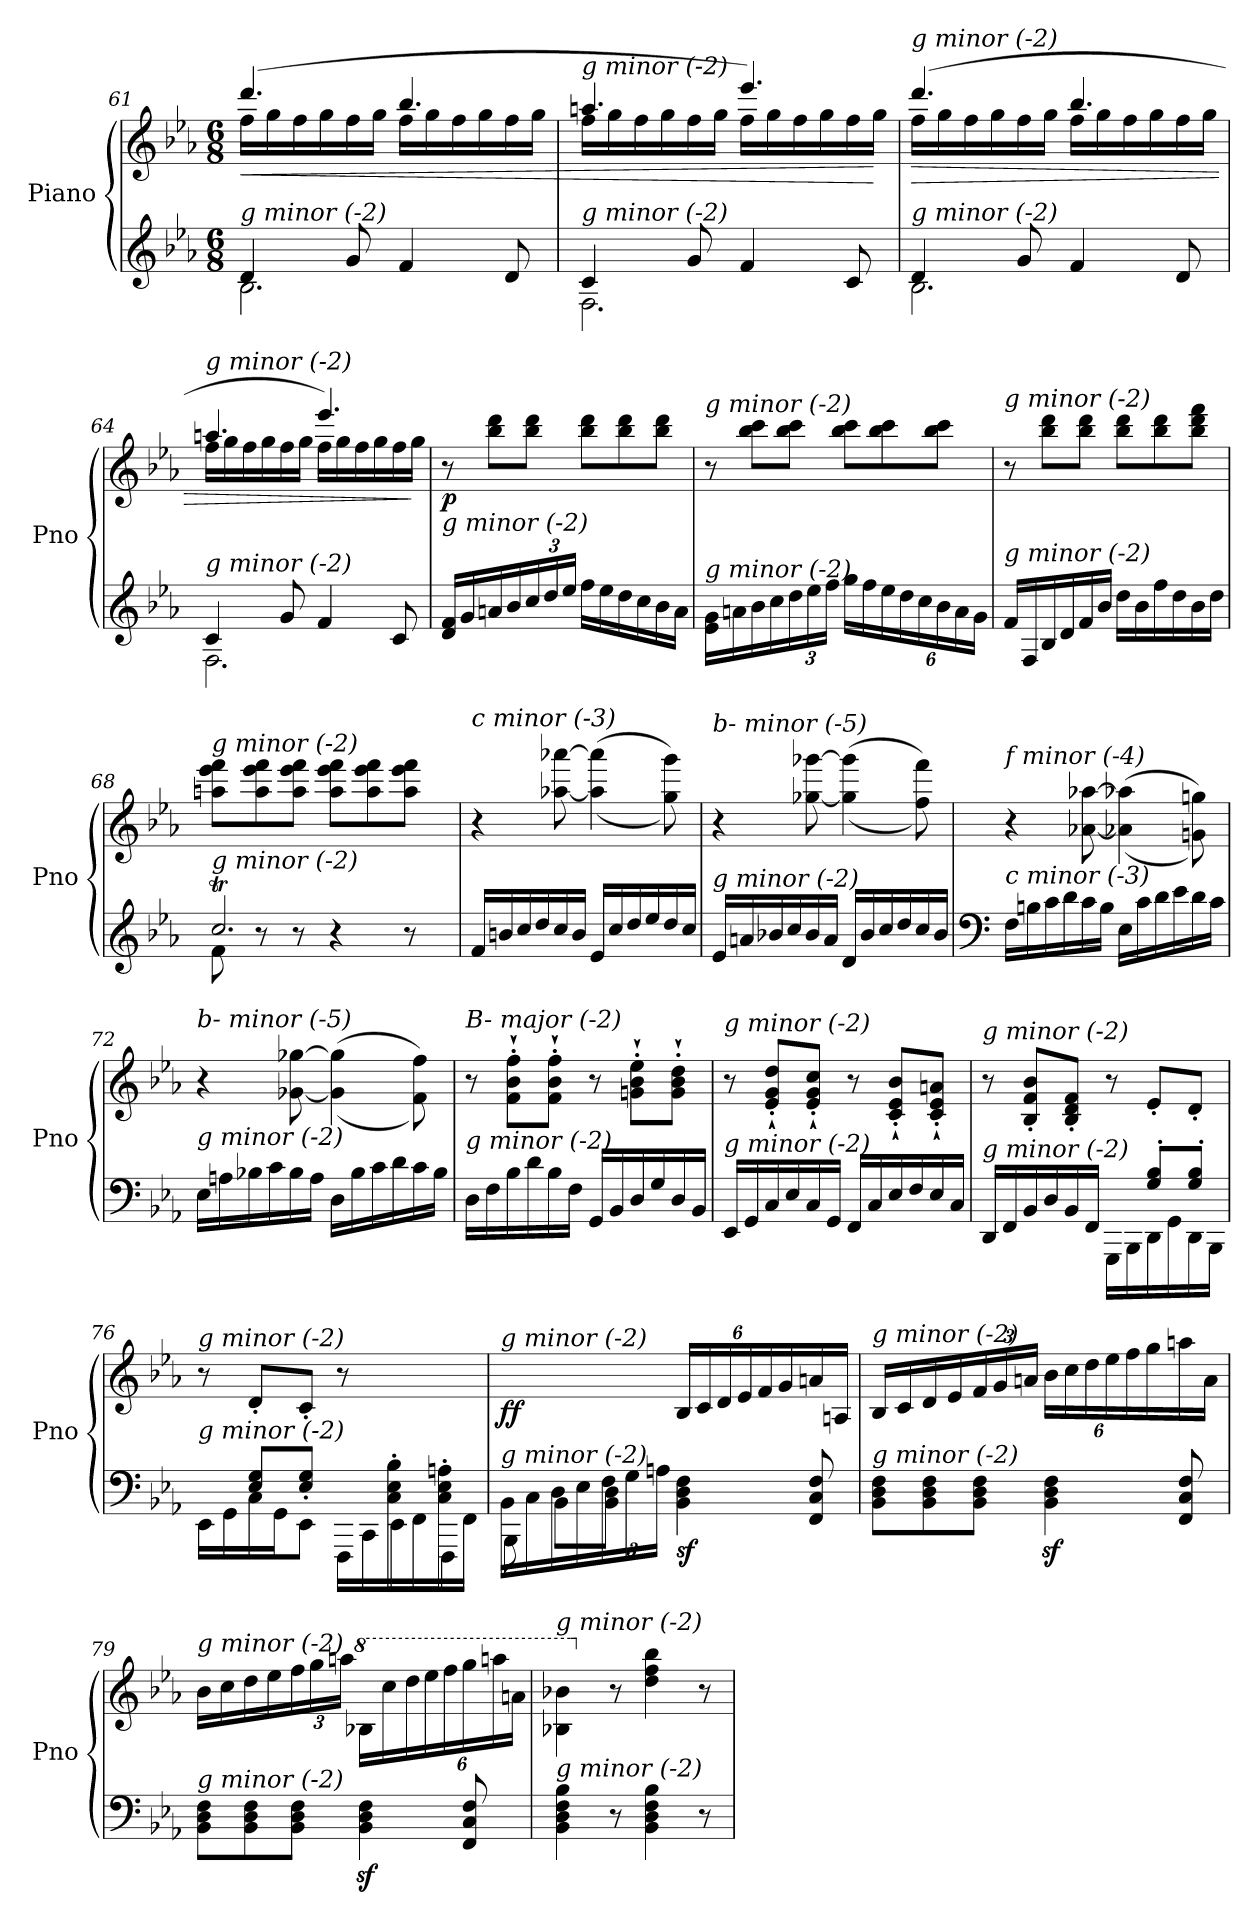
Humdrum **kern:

**kern	**kern	**dynam
*part1	*part1	*part1
*staff2	*staff1	*staff1/2
*I"Piano	*	*
*I'Pno	*	*
*clefG2	*clefG2	*
*k[b-e-a-]	*k[b-e-a-]	*
*M6/8	*M6/8	*
=61	=61	=61
*^	*	*
!	!	!LO:TX:i:t=g minor (-2)	!
!LO:TX:i:t=g minor (-2)	!	!	!
!	!	!	!LO:HP:b
*	*	*^	*
4d/	2.B-\	(4.ddd/	16ff\LL	<
.	.	.	16gg\	.
.	.	.	16ff\	.
.	.	.	16gg\	.
8g/	.	.	16ff\	.
.	.	.	16gg\JJ	.
4f/	.	4.bb-/	16ff\LL	.
.	.	.	16gg\	.
.	.	.	16ff\	.
.	.	.	16gg\	.
8d/	.	.	16ff\	.
.	.	.	16gg\JJ	.
=62	=62	=62	=62	=62
!	!	!LO:TX:i:t=g minor (-2)	!	!
!LO:TX:i:t=g minor (-2)	!	!	!	!
4c/	2.F\	4.aan/	16ff\LL	.
.	.	.	16gg\	.
.	.	.	16ff\	.
.	.	.	16gg\	.
8g/	.	.	16ff\	.
.	.	.	16gg\JJ	.
4f/	.	4.eee-/)	16ff\LL	.
.	.	.	16gg\	.
.	.	.	16ff\	.
.	.	.	16gg\	.
8c/	.	.	16ff\	.
.	.	.	16gg\JJ	[
!!LO:LB:g=z	!!
=63	=63	=63	=63	=63
!	!	!LO:TX:i:t=g minor (-2)	!	!
!LO:TX:i:t=g minor (-2)	!	!	!	!
!	!	!	!	!LO:HP:b
4d/	2.B-\	(4.ddd/	16ff\LL	>
.	.	.	16gg\	.
.	.	.	16ff\	.
.	.	.	16gg\	.
8g/	.	.	16ff\	.
.	.	.	16gg\JJ	.
4f/	.	4.bb-/	16ff\LL	.
.	.	.	16gg\	.
.	.	.	16ff\	.
.	.	.	16gg\	.
8d/	.	.	16ff\	.
.	.	.	16gg\JJ	.
!!LO:LB:g=z	!!
=64	=64	=64	=64	=64
!	!	!LO:TX:i:t=g minor (-2)	!	!
!LO:TX:i:t=g minor (-2)	!	!	!	!
4c/	2.F\	4.aan/	16ff\LL	.
.	.	.	16gg\	.
.	.	.	16ff\	.
.	.	.	16gg\	.
8g/	.	.	16ff\	.
.	.	.	16gg\JJ	.
4f/	.	4.eee-/)	16ff\LL	.
.	.	.	16gg\	.
.	.	.	16ff\	.
.	.	.	16gg\	.
8c/	.	.	16ff\	.
.	.	.	16gg\JJ	]
*v	*v	*	*	*
=65	=65	=65	=65
!	!LO:TX:i:t=g minor (-2)	!	!
!LO:TX:i:t=g minor (-2)	!	!	!
!	!	!	!LO:DY:b
*	*v	*v	*
16d/ 16f/LL	8r	p
16g/	.	.
16an/	8bb-\ 8ddd\L	.
16b-/	.	.
*Xbrackettup	*	*
24cc/	8bb-\ 8ddd\J	.
24dd/	.	.
24ee-/JJ	.	.
16ff\LL	8bb-\ 8ddd\L	.
16ee-\	.	.
16dd\	8bb-\ 8ddd\	.
16cc\	.	.
16b-\	8bb-\ 8ddd\J	.
16a\JJ	.	.
=66	=66	=66
!	!LO:TX:i:t=g minor (-2)	!
!LO:TX:i:t=g minor (-2)	!	!
16e-\ 16g\LL	8r	.
16an\	.	.
16b-\	8bb-\ 8ccc\L	.
16cc\	.	.
24dd\	8bb-\ 8ccc\J	.
24ee-\	.	.
24ff\JJ	.	.
16gg\LL	8bb-\ 8ccc\L	.
16ff\	.	.
24ee-\	8bb-\ 8ccc\	.
24dd\	.	.
24cc\	.	.
24b-\	8bb-\ 8ccc\J	.
24a\	.	.
24g\JJ	.	.
!!LO:PB:g=z
=67	=67	=67
!	!LO:TX:i:t=g minor (-2)	!
!LO:TX:i:t=g minor (-2)	!	!
16f/LL	8r	.
16F/	.	.
16B-/	8bb-\ 8ddd\L	.
16d/	.	.
16f/	8bb-\ 8ddd\J	.
16b-/JJ	.	.
16dd\LL	8bb-\ 8ddd\L	.
16b-\	.	.
16ff\	8bb-\ 8ddd\	.
16dd\	.	.
16b-\	8bb-\ 8ddd\ 8fff\J	.
16dd\JJ	.	.
=68	=68	=68
*^	*^	*
*	*^	*	*	*
!	!	!	!LO:TX:i:t=g minor (-2)	!	!
!LO:TX:i:t=g minor (-2)	!	!	!	!	!
2.ccT/	8f\	16ryy	8aan\ 8eee-\ 8fff\L	16ryy	.
.	.	16ddyy	.	2ryy	.
.	8r	16ccyy	8aa\ 8eee-\ 8fff\	.	.
.	.	16ddyy	.	.	.
.	8r	16ccyy	8aa\ 8eee-\ 8fff\J	.	.
.	.	16ddyy	.	.	.
.	4r	16ccyy	8aa\ 8eee-\ 8fff\L	.	.
.	.	16ddyy	.	.	.
.	.	16ccyy	8aa\ 8eee-\ 8fff\	.	.
.	.	16ddyy	.	8.ryy	.
*	*	*Xtuplet	*	*	*
.	8r	24ccyy	8aa\ 8eee-\ 8fff\J	.	.
.	.	24b-yy	.	.	.
.	.	24ccyy	.	.	.
*	*	*	*v	*v	*
=69	=69	=69	=69	=69
!	!	!	!LO:TX:i:t=c minor (-3)	!
!LO:TX:i:t=c minor (-3)	!	!	!	!
!	!	!	!	!LO:DY:b
*v	*v	*v	*	*
16f/LL	4r	other-dynamics
16bn/	.	.
16cc/	.	.
16dd/	.	.
16cc/	[8aa-X\ [8aaa-X\	.
16b/JJ	.	.
16e-/LL	((4aa-\] 4aaa-\]	.
16cc/	.	.
16dd/	.	.
16ee-/	.	.
16dd/	8gg\ 8ggg\))	.
16cc/JJ	.	.
!!LO:LB:g=z
=70	=70	=70
!	!LO:TX:i:t=b- minor (-5)	!
!LO:TX:i:t=g minor (-2)	!	!
16e-/LL	4r	.
16an/	.	.
16b-X/	.	.
16cc/	.	.
16b-/	[8gg-X\ [8ggg-X\	.
16a/JJ	.	.
16d/LL	((4gg-\] 4ggg-\]	.
16b-/	.	.
16cc/	.	.
16dd/	.	.
16cc/	8ff\ 8fff\))	.
16b-/JJ	.	.
!!LO:LB:g=z
=71	=71	=71
*clefF4	*	*
!	!LO:TX:i:t=f minor (-4)	!
!LO:TX:i:t=c minor (-3)	!	!
16F\LL	4r	.
16Bn\	.	.
16c\	.	.
16d\	.	.
16c\	[8a-X\ [8aa-X\	.
16B\JJ	.	.
16E-\LL	((4a-X\] 4aa-X\]	.
16c\	.	.
16d\	.	.
16e-\	.	.
16d\	8gn\ 8ggn\))	.
16c\JJ	.	.
=72	=72	=72
!	!LO:TX:i:t=b- minor (-5)	!
!LO:TX:i:t=g minor (-2)	!	!
16E-\LL	4r	.
16An\	.	.
16B-X\	.	.
16c\	.	.
16B-\	[8g-X\ [8gg-X\	.
16A\JJ	.	.
16D\LL	((4g-\] 4gg-\]	.
16B-\	.	.
16c\	.	.
16d\	.	.
16c\	8f\ 8ff\))	.
16B-\JJ	.	.
=73	=73	=73
!	!LO:TX:i:t=B- major (-2)	!
!LO:TX:i:t=g minor (-2)	!	!
16D\LL	8r	.
16F\	.	.
16B-\	8f\`' 8b-\`' 8ff\`'L	.
16d\	.	.
16B-\	8f\`' 8b-\`' 8ff\`'J	.
16F\JJ	.	.
16GG/LL	8r	.
16BB-/	.	.
16D/	8gn\`' 8b-\`' 8ee-\`'L	.
16G/	.	.
16D/	8g\`' 8b-\`' 8dd\`'J	.
16BB-/JJ	.	.
!!LO:LB:g=z
=74	=74	=74
!	!LO:TX:i:t=g minor (-2)	!
!LO:TX:i:t=g minor (-2)	!	!
16EE-/LL	8r	.
16GG/	.	.
16C/	8e-/`' 8g/`' 8dd/`'L	.
16E-/	.	.
16C/	8e-/`' 8g/`' 8cc/`'J	.
16GG/JJ	.	.
16FF/LL	8r	.
16C/	.	.
16E-/	8c/`' 8e-/`' 8b-/`'L	.
16F/	.	.
16E-/	8c/`' 8e-/`' 8an/`'J	.
16C/JJ	.	.
!!LO:LB:g=z
=75	=75	=75
*^	*^	*
!	!	!LO:TX:i:t=g minor (-2)	!	!
!LO:TX:i:t=g minor (-2)	!	!	!	!
2ryy	16DD/LL	8r	2ryy	.
.	16FF/	.	.	.
.	16BB-/	8B-/' 8f/' 8b-/'L	.	.
.	16D/	.	.	.
.	16BB-/	8B-/' 8d/' 8f/'J	.	.
.	16FF/JJ	.	.	.
.	16GGG\LL	8r	.	.
.	16BBB-\	.	.	.
8G/' 8B-/'L	16DD\	8e-'/L	4ryy	.
.	16GG\	.	.	.
8G/' 8B-/'J	16DD\	8d'/J	.	.
.	16BBB-\JJ	.	.	.
=76	=76	=76	=76	=76
*	*^	*	*	*
!	!	!	!LO:TX:i:t=g minor (-2)	!	!
!LO:TX:i:t=g minor (-2)	!	!	!	!	!
2ryy	8ryy	16EE-\LL	8r	8ryy	.
.	.	16GG\	.	.	.
.	8E-/' 8G/'L	16C\	8d'/L	4ryy	.
.	.	16GG\J	.	.	.
.	8E-/' 8G/'J	8EE-\J	8c'/J	.	.
.	4.ryy	16FFF\LL	8r	4.ryy	.
.	.	16CC\	.	.	.
8C\' 8E-\' 8B-\'L	.	16EE-\	4ryy	.	.
.	.	16FF\	.	.	.
8C\' 8E-\' 8An\'J	.	16FFF\	.	.	.
.	.	16FF\JJ	.	.	.
*	*	*	*v	*v	*
=77	=77	=77	=77	=77
!	!	!	!LO:TX:i:t=g minor (-2)	!
!LO:TX:i:t=g minor (-2)	!	!	!	!
!	!	!	!	!LO:DY:b
*	*v	*v	*	*
16BB-\LL	8BBB-\	4.ryy	ff
16C\	.	.	.
16D\	8BB-\L	.	.
16E-\	.	.	.
*tuplet	*	*	*
24F\	8BB-\ 8D\J	.	.
24G\	.	.	.
24An\JJ	.	.	.
*	*	*Xbrackettup	*
!	!	!	!LO:DY:b=2
4.ryy	4BB-\ 4D\ 4F\	24B-/LL	sf
.	.	24c/	.
.	.	24d/	.
.	.	24e-/	.
.	.	24f/	.
.	.	24g/	.
.	8FF/ 8C/ 8F/	16an/	.
.	.	16An/JJ	.
*v	*v	*	*
!!LO:LB:g=z
=78	=78	=78
!	!LO:TX:i:t=g minor (-2)	!
!LO:TX:i:t=g minor (-2)	!	!
8BB-\ 8D\ 8F\L	16B-/LL	.
.	16c/	.
8BB-\ 8D\ 8F\	16d/	.
.	16e-/	.
8BB-\ 8D\ 8F\J	24f/	.
.	24g/	.
.	24an/JJ	.
4BB-\z> 4D\z> 4F\z>	24b-\LL	.
.	24cc\	.
.	24dd\	.
.	24ee-\	.
.	24ff\	.
.	24gg\	.
8FF/ 8C/ 8F/	16aan\	.
.	16a\JJ	.
=79	=79	=79
!	!LO:TX:i:t=g minor (-2)	!
!LO:TX:i:t=g minor (-2)	!	!
8BB-\ 8D\ 8F\L	16b-\LL	.
.	16cc\	.
8BB-\ 8D\ 8F\	16dd\	.
.	16ee-\	.
8BB-\ 8D\ 8F\J	24ff\	.
.	24gg\	.
.	24aan\JJ	.
*	*8va	*
4BB-\z> 4D\z> 4F\z>	16b-X\LL	.
.	16ccc\	.
.	24ddd\	.
.	24eee-\	.
.	24fff\	.
8FF/ 8C/ 8F/	24ggg\	.
.	24aaan\	.
.	24aan\JJ	.
=80	=80	=80
!	!LO:TX:i:t=g minor (-2)	!
!LO:TX:i:t=g minor (-2)	!	!
4BB-\ 4D\ 4F\ 4B-\	4b-X\ 4bb-X\	.
*	*X8va	*
8r	8r	.
4BB-\ 4D\ 4F\ 4B-\	4dd\ 4ff\ 4bb-\	.
8r	8r	.
=	=	=
*-	*-	*-
